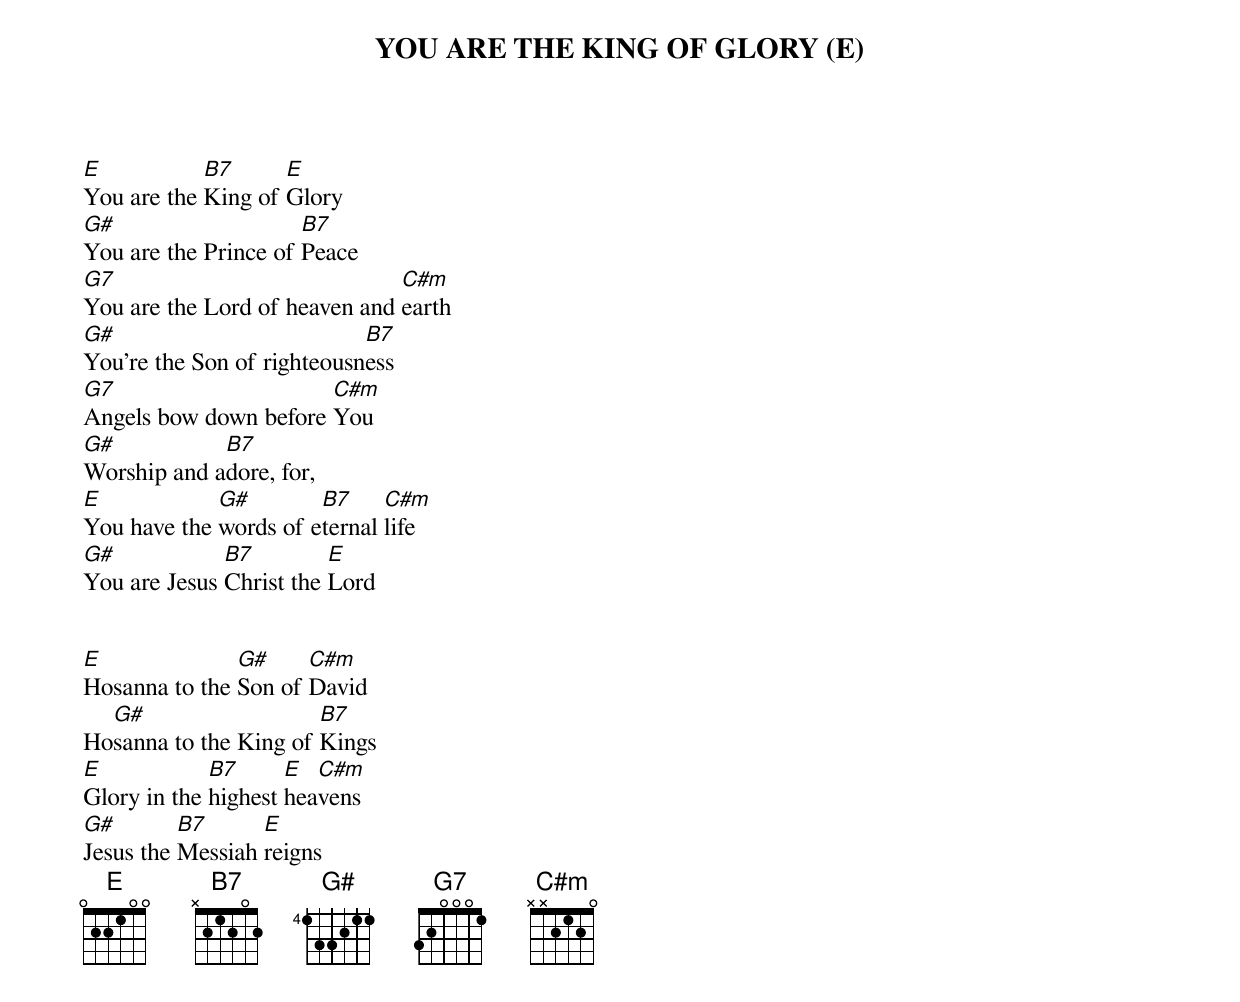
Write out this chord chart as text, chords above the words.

YOU ARE THE KING OF GLORY (E)

E           B7      E
You are the King of Glory
G#                    B7
You are the Prince of Peace
G7                             C#m
You are the Lord of heaven and earth
G#                          B7
You're the Son of righteousness
G7                     C#m
Angels bow down before You
G#           B7
Worship and adore, for,
E            G#        B7     C#m
You have the words of eternal life
G#            B7         E
You are Jesus Christ the Lord


E              G#     C#m
Hosanna to the Son of David
  G#                   B7
Hosanna to the King of Kings
E            B7      E  C#m
Glory in the highest heavens
G#        B7      E
Jesus the Messiah reigns
